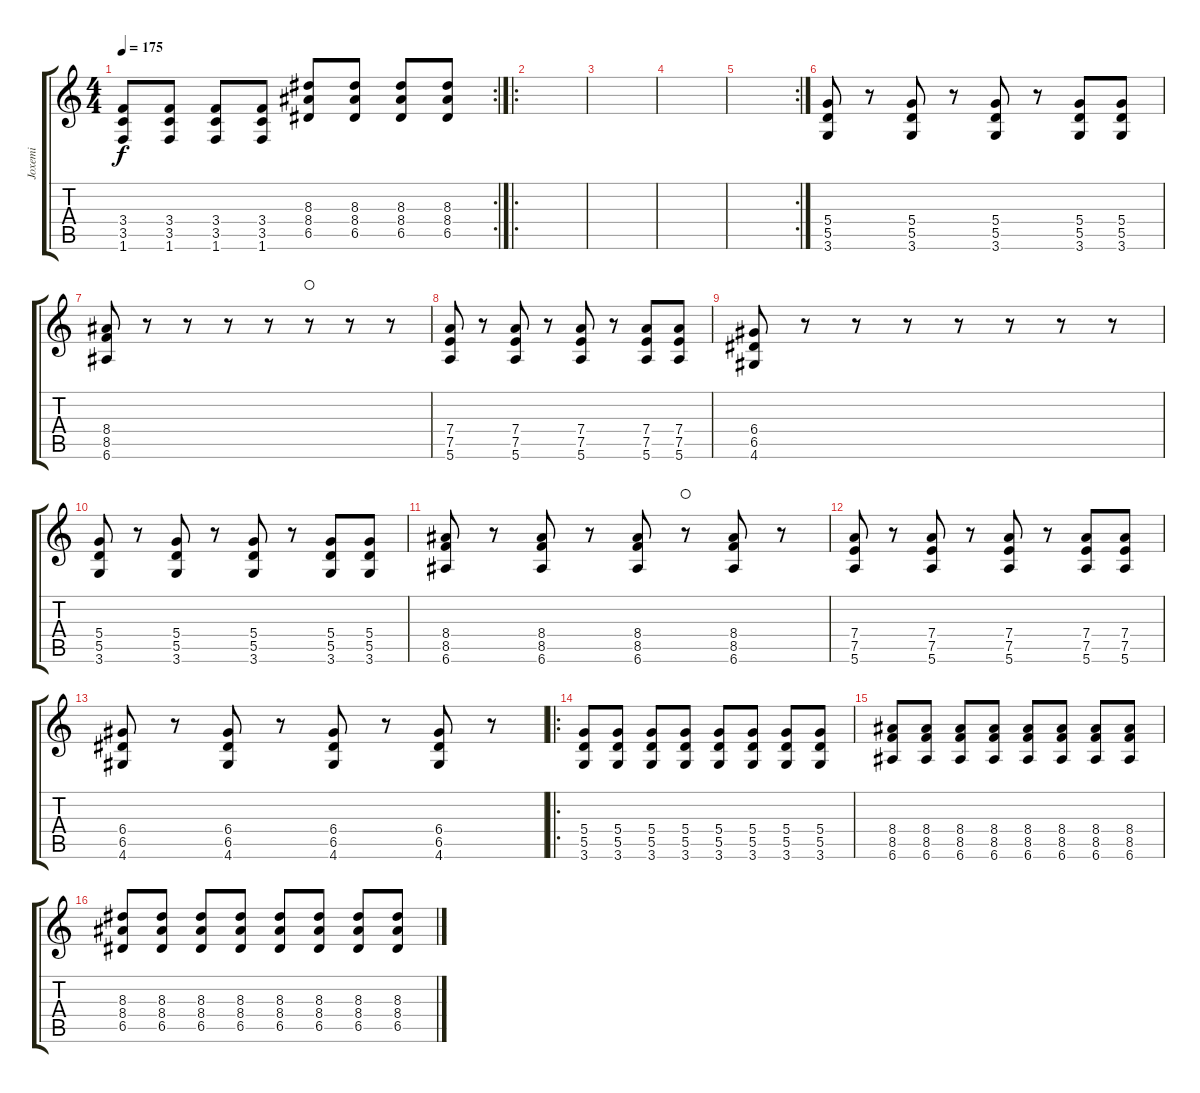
\track ("Joxemi" "Joxemi") {instrument electricguitarclean}
\staff {score tabs}
\tuning (E4 B3 G3 D3 A2 E2) {hide}
\rc 2
\ts (4 4)
\tempo 175
\clef g2
\ks c
(3.4 3.5 1.6).8{dy f} (3.4 3.5 1.6).8 (3.4 3.5 1.6).8 (3.4 3.5 1.6).8 (8.3 8.4 6.5).8 (8.3 8.4 6.5).8 (8.3 8.4 6.5).8 (8.3 8.4 6.5).8 |
\ro
|
|
|
\rc 2
|
(5.4 5.5 3.6).8{instrument overdrivenguitar} r.8 (5.4 5.5 3.6).8 r.8 (5.4 5.5 3.6).8 r.8 (5.4 5.5 3.6).8 (5.4 5.5 3.6).8 |
(8.4 8.5 6.6).8 r.8 r.8 r.8 r.8 r.8{waho} r.8 r.8 |
(7.4 7.5 5.6).8 r.8 (7.4 7.5 5.6).8 r.8 (7.4 7.5 5.6).8 r.8 (7.4 7.5 5.6).8 (7.4 7.5 5.6).8 |
(6.4 6.5 4.6).8 r.8 r.8 r.8 r.8 r.8 r.8 r.8 |
(5.4 5.5 3.6).8{instrument overdrivenguitar} r.8 (5.4 5.5 3.6).8 r.8 (5.4 5.5 3.6).8 r.8 (5.4 5.5 3.6).8 (5.4 5.5 3.6).8 |
(8.4 8.5 6.6).8 r.8 (8.4 8.5 6.6).8 r.8 (8.4 8.5 6.6).8 r.8{waho} (8.4 8.5 6.6).8 r.8 |
(7.4 7.5 5.6).8 r.8 (7.4 7.5 5.6).8 r.8 (7.4 7.5 5.6).8 r.8 (7.4 7.5 5.6).8 (7.4 7.5 5.6).8 |
(6.4 6.5 4.6).8 r.8 (6.4 6.5 4.6).8 r.8 (6.4 6.5 4.6).8 r.8 (6.4 6.5 4.6).8 r.8 |
\ro
(5.4 5.5 3.6).8 (5.4 5.5 3.6).8 (5.4 5.5 3.6).8 (5.4 5.5 3.6).8 (5.4 5.5 3.6).8 (5.4 5.5 3.6).8 (5.4 5.5 3.6).8 (5.4 5.5 3.6).8 |
(8.4 8.5 6.6).8 (8.4 8.5 6.6).8 (8.4 8.5 6.6).8 (8.4 8.5 6.6).8 (8.4 8.5 6.6).8 (8.4 8.5 6.6).8 (8.4 8.5 6.6).8 (8.4 8.5 6.6).8 |
(8.3 8.4 6.5).8 (8.3 8.4 6.5).8 (8.3 8.4 6.5).8 (8.3 8.4 6.5).8 (8.3 8.4 6.5).8 (8.3 8.4 6.5).8 (8.3 8.4 6.5).8 (8.3 8.4 6.5).8
